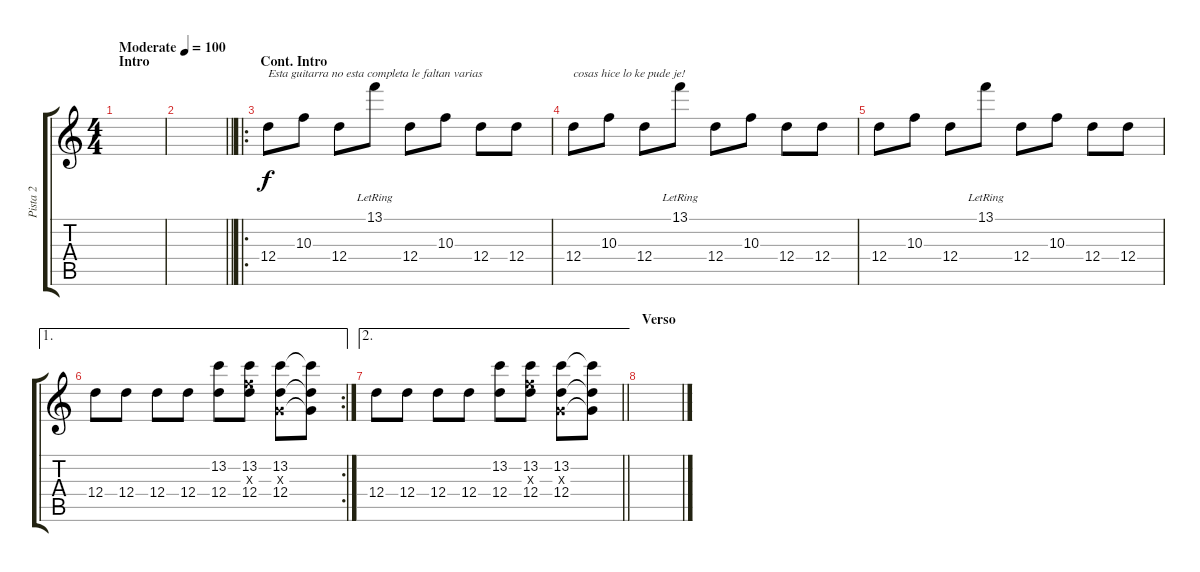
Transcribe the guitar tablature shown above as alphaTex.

\track ("Pista 2" "Pista 2") {instrument distortionguitar}
\staff {score tabs}
\tuning (E4 B3 G3 D3 A2 E2) {hide}
\ts (4 4)
\section ("" "Intro")
\tempo (100 "Moderate")
\clef g2
\ks c
|
\barLineRight lightlight
|
\ro
\section ("" "Cont. Intro")
12.4.8{txt "Esta guitarra no esta completa le faltan varias "} 10.3.8 12.4.8 13.1{lr}.8 12.4.8 10.3.8 12.4.8 12.4.8 |
12.4.8{txt "cosas hice lo ke pude je!"} 10.3.8 12.4.8 13.1{lr}.8 12.4.8 10.3.8 12.4.8 12.4.8 |
12.4.8 10.3.8 12.4.8 13.1{lr}.8 12.4.8 10.3.8 12.4.8 12.4.8 |
\ae 1
\rc 2
12.4.8 12.4.8 12.4.8 12.4.8 (13.2 12.4).8 (13.2 10.3{x} 12.4).8 (13.2 0.3{x} 12.4).8 (13.2{t} 0.3{t} 12.4{t}).8 |
\ae 2
\barLineRight lightlight
12.4.8 12.4.8 12.4.8 12.4.8 (13.2 12.4).8 (13.2 10.3{x} 12.4).8 (13.2 0.3{x} 12.4).8 (13.2{t} 0.3{t} 12.4{t}).8 |
\section ("" "Verso")
